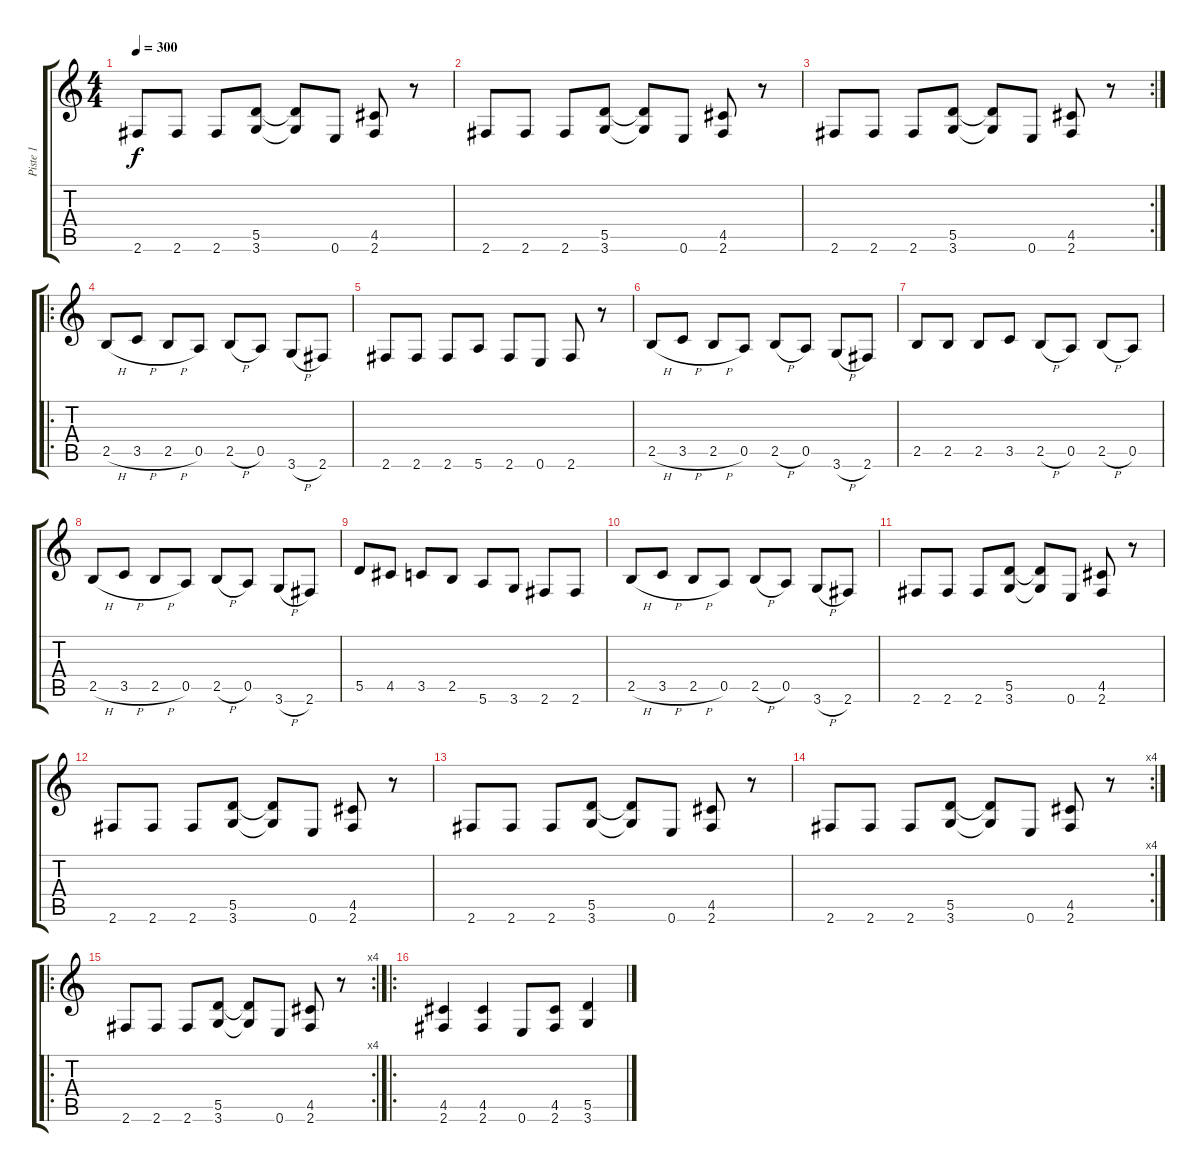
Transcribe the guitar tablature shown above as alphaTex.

\track ("Piste 1" "Piste 1") {instrument distortionguitar}
\staff {score tabs}
\tuning (E4 B3 G3 D3 A2 E2) {hide}
\ts (4 4)
\tempo 300
\clef g2
\ks c
2.6.8{dy f} 2.6.8 2.6.8 (5.5 3.6).8 (5.5{t} 3.6{t}).8 0.6.8 (4.5 2.6).8 r.8 |
2.6.8 2.6.8 2.6.8 (5.5 3.6).8 (5.5{t} 3.6{t}).8 0.6.8 (4.5 2.6).8 r.8 |
\rc 2
2.6.8 2.6.8 2.6.8 (5.5 3.6).8 (5.5{t} 3.6{t}).8 0.6.8 (4.5 2.6).8 r.8 |
\ro
2.5{h}.8 3.5{h}.8 2.5{h}.8 0.5.8 2.5{h}.8 0.5.8 3.6{h}.8 2.6.8 |
2.6.8 2.6.8 2.6.8 5.6.8 2.6.8 0.6.8 2.6.8 r.8 |
2.5{h}.8 3.5{h}.8 2.5{h}.8 0.5.8 2.5{h}.8 0.5.8 3.6{h}.8 2.6.8 |
2.5.8 2.5.8 2.5.8 3.5.8 2.5{h}.8 0.5.8 2.5{h}.8 0.5.8 |
2.5{h}.8 3.5{h}.8 2.5{h}.8 0.5.8 2.5{h}.8 0.5.8 3.6{h}.8 2.6.8 |
5.5.8 4.5.8 3.5.8 2.5.8 5.6.8 3.6.8 2.6.8 2.6.8 |
2.5{h}.8 3.5{h}.8 2.5{h}.8 0.5.8 2.5{h}.8 0.5.8 3.6{h}.8 2.6.8 |
2.6.8 2.6.8 2.6.8 (5.5 3.6).8 (5.5{t} 3.6{t}).8 0.6.8 (4.5 2.6).8 r.8 |
2.6.8 2.6.8 2.6.8 (5.5 3.6).8 (5.5{t} 3.6{t}).8 0.6.8 (4.5 2.6).8 r.8 |
2.6.8 2.6.8 2.6.8 (5.5 3.6).8 (5.5{t} 3.6{t}).8 0.6.8 (4.5 2.6).8 r.8 |
\rc 4
2.6.8 2.6.8 2.6.8 (5.5 3.6).8 (5.5{t} 3.6{t}).8 0.6.8 (4.5 2.6).8 r.8 |
\ro
\rc 4
2.6.8 2.6.8 2.6.8 (5.5 3.6).8 (5.5{t} 3.6{t}).8 0.6.8 (4.5 2.6).8 r.8 |
\ro
(4.5 2.6).4 (4.5 2.6).4 0.6.8 (4.5 2.6).8 (5.5 3.6).4
